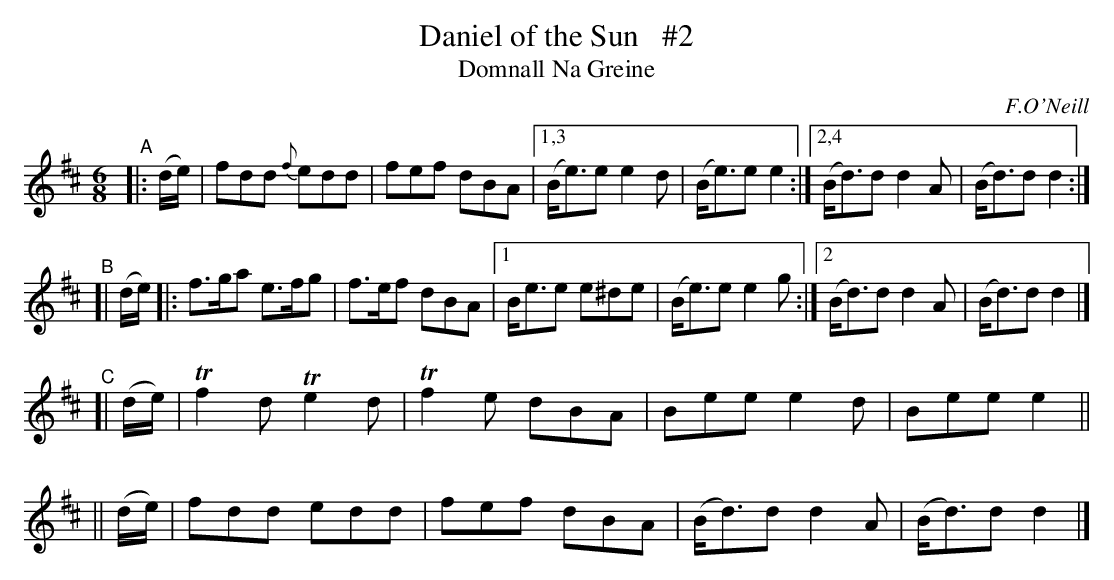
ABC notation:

X:1
T: Daniel of the Sun   #2
T: Domnall Na Greine
O: F.O'Neill
M: 6/8
K: D
"A"\
|: (d/e/) | fdd {f}edd | fef dBA |[1,3 (B<e)e e2d | (B<e)e e2 :|[2,4 (B<d)d d2A | (B<d)d d2 :|
"^B"[|\
(d/e/) |: f>ga e>fg | f>ef dBA |[1 B<ee e^de | (B<e)e e2 g :|[2 (B<d)d d2A | (B<d)d d2 |]
"^C"\
[| (d/e/) | Tf2d Te2d | Tf2e dBA | Bee e2d | Bee e2 ||
|| (d/e/) | fdd edd | fef dBA | (B<d)d d2A | (B<d)d d2 |]
